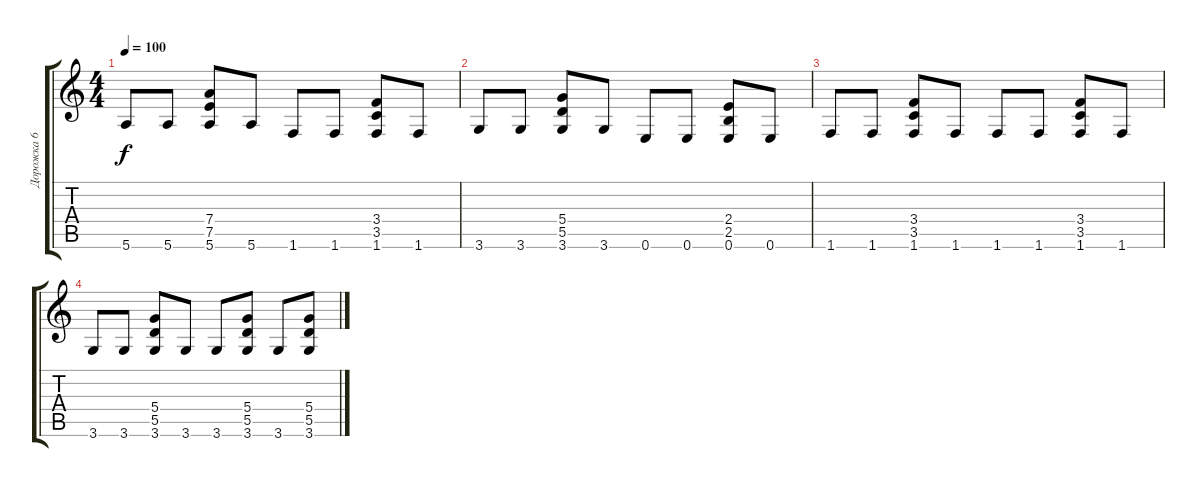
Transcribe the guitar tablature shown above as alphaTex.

\track ("Дорожка 6" "Дорожка 6") {instrument distortionguitar}
\staff {score tabs}
\tuning (E4 B3 G3 D3 A2 E2) {hide}
\ts (4 4)
\tempo 100
\clef g2
\ks c
5.6.8{dy f} 5.6.8 (7.4 7.5 5.6).8 5.6.8 1.6.8 1.6.8 (3.4 3.5 1.6).8 1.6.8 |
3.6.8 3.6.8 (5.4 5.5 3.6).8 3.6.8 0.6.8 0.6.8 (2.4 2.5 0.6).8 0.6.8 |
1.6.8 1.6.8 (3.4 3.5 1.6).8 1.6.8 1.6.8 1.6.8 (3.4 3.5 1.6).8 1.6.8 |
3.6.8 3.6.8 (5.4 5.5 3.6).8 3.6.8 3.6.8 (5.4 5.5 3.6).8 3.6.8 (5.4 5.5 3.6).8
